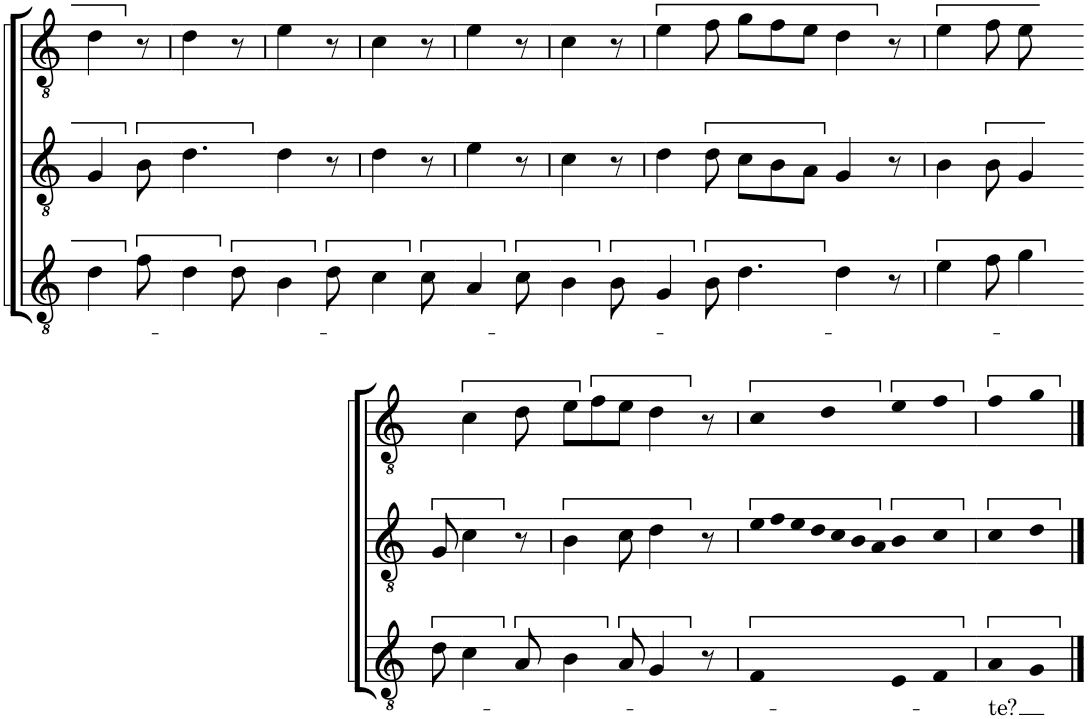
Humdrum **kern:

**kern	**text	**kern	**kern
*part3	*part3	*part2	*part1
*staff3	*staff3	*staff2	*staff1
*I"Tenor 3	*	*I"Tenor 2	*I"Tenor 1
!!LO:PB:g=z
*clefGv2	*	*clefGv2	*clefGv2
*k[]	*	*k[]	*k[]
*M3/8	*	*M3/8	*M3/8
=26	=26	=26	=26
4d\	.	4G/	4d\
8f\	.	8B\	8r
=27'	=27'	=27'	=27'
4d\	.	4.d\	4d\
8d\	.	.	8r
=28'	=28'	=28'	=28'
4B\	.	4d\	4e\
8d\	.	8r	8r
=29'	=29'	=29'	=29'
4c\	.	4d\	4c\
8c\	.	8r	8r
=30'	=30'	=30'	=30'
4A/	.	4e\	4e\
8c\	.	8r	8r
=31'	=31'	=31'	=31'
4B\	.	4c\	4c\
8B\	.	8r	8r
=32'	=32'	=32'	=32'
4G/	.	4d\	4e\
8B\	.	8d\	8f\
=33-	=33-	=33-	=33-
4.d\	.	8c\L	8g\L
.	.	8B\	8f\
.	.	8A\J	8e\J
=34-	=34-	=34-	=34-
4d\	.	4G/	4d\
8r	.	8r	8r
=35'	=35'	=35'	=35'
4e\	.	4B\	4e\
8f\	.	8B\	8f\
=36-	=36-	=36-	=36-
4g\	.	4G/	8e\
.	.	.	8ryy
!!LO:LB:g=z
=37-	=37-	=37-	=37-
8d\	.	8G/	8ryy
=38-	=38-	=38-	=38-
4c\	.	4c\	4c\
8A/	.	8r	8d\
=39-	=39-	=39-	=39-
4B\	.	4B\	8e\L
.	.	.	8f\
8A/	.	8c\	8e\J
=40-	=40-	=40-	=40-
4G/	.	4d\	4d\
8r	.	8r	8r
=41'	=41'	=41'	=41'
*M4/4	*	*M4/4	*M4/4
*	*	*Xtuplet	*
4F	.	14e	4c
.	.	14f	.
.	.	14e	.
.	.	14d	.
4F	.	.	4d
.	.	14c	.
.	.	14B	.
.	.	14A	.
4E	.	4B	4e
4F	.	4c	4f
=42'	=42'	=42'	=42'
!	!LO:LY:b	!	!
4A	-te?	4c	4f
4G	.	4d	4g
==	==	==	==
*-	*-	*-	*-
